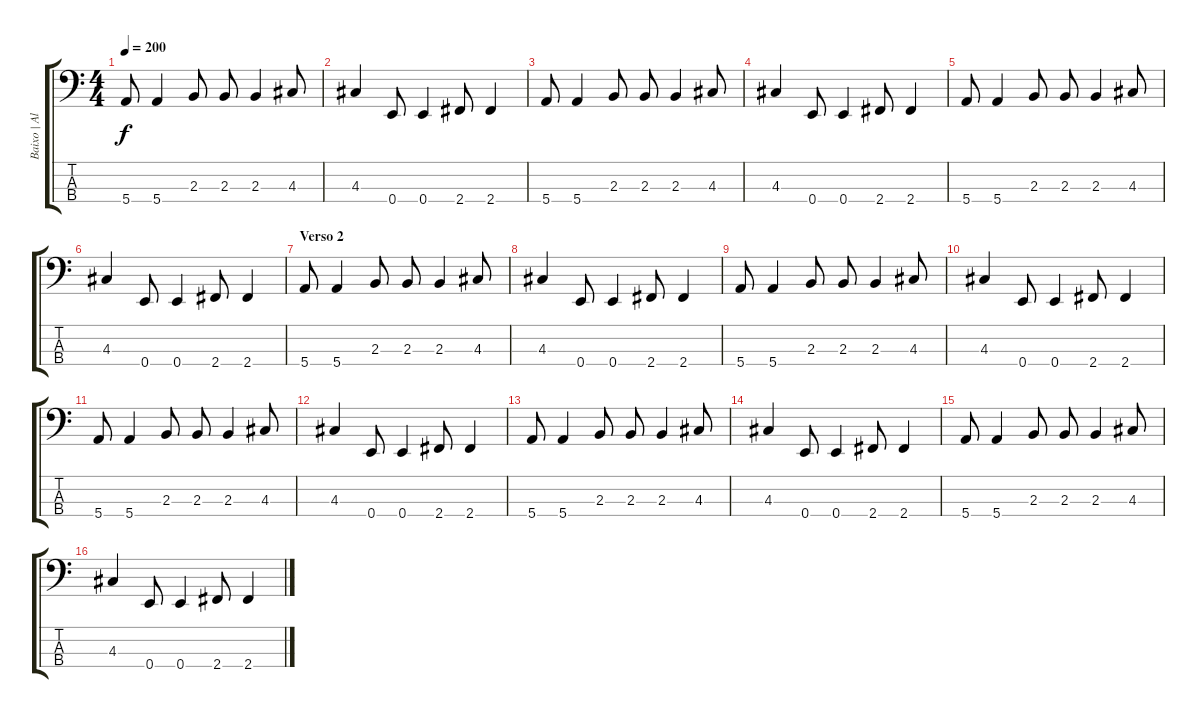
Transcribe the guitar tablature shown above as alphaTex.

\track ("Baixo | Alyand" "Baixo | Al") {instrument electricbasspick}
\staff {score tabs}
\tuning (G2 D2 A1 E1) {hide}
\ts (4 4)
\tempo 200
\clef f4
\ks c
5.4.8{dy f} 5.4.4 2.3.8 2.3.8 2.3.4 4.3.8 |
4.3.4 0.4.8 0.4.4 2.4.8 2.4.4 |
5.4.8 5.4.4 2.3.8 2.3.8 2.3.4 4.3.8 |
4.3.4 0.4.8 0.4.4 2.4.8 2.4.4 |
5.4.8 5.4.4 2.3.8 2.3.8 2.3.4 4.3.8 |
4.3.4 0.4.8 0.4.4 2.4.8 2.4.4 |
\section ("" "Verso 2")
5.4.8 5.4.4 2.3.8 2.3.8 2.3.4 4.3.8 |
4.3.4 0.4.8 0.4.4 2.4.8 2.4.4 |
5.4.8 5.4.4 2.3.8 2.3.8 2.3.4 4.3.8 |
4.3.4 0.4.8 0.4.4 2.4.8 2.4.4 |
5.4.8 5.4.4 2.3.8 2.3.8 2.3.4 4.3.8 |
4.3.4 0.4.8 0.4.4 2.4.8 2.4.4 |
5.4.8 5.4.4 2.3.8 2.3.8 2.3.4 4.3.8 |
4.3.4 0.4.8 0.4.4 2.4.8 2.4.4 |
5.4.8 5.4.4 2.3.8 2.3.8 2.3.4 4.3.8 |
4.3.4 0.4.8 0.4.4 2.4.8 2.4.4
